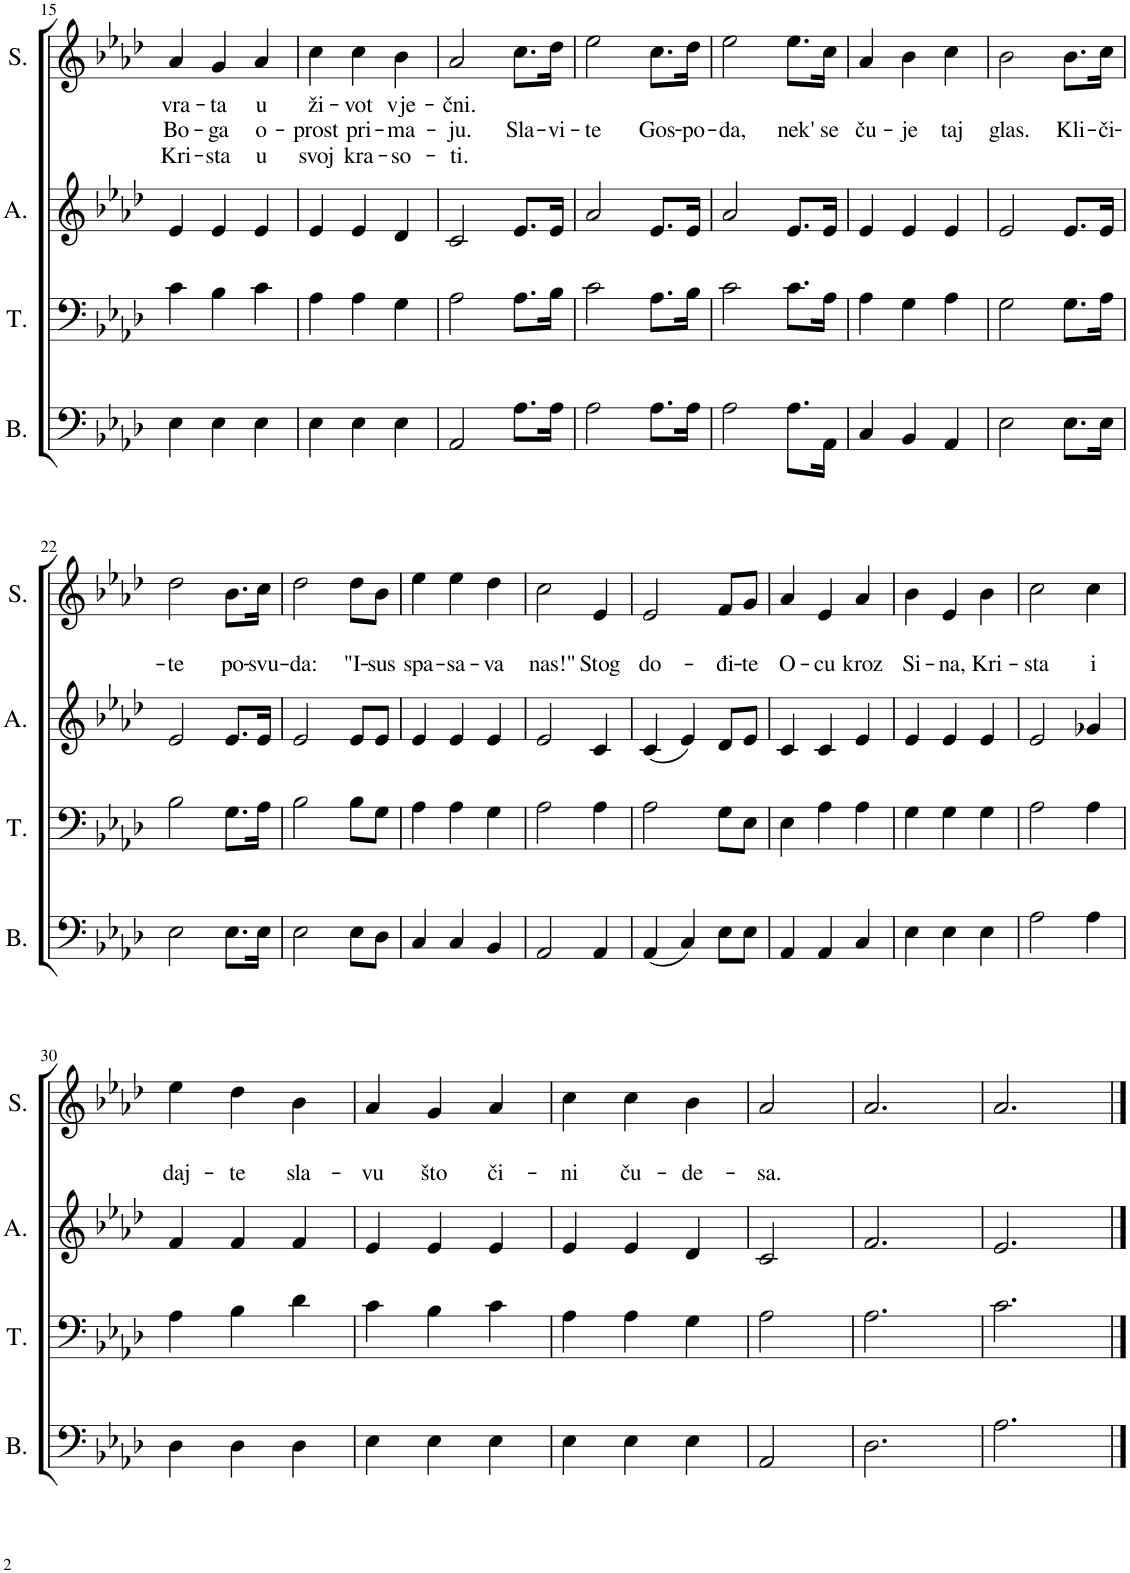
**kern	**kern	**kern	**kern	**text	**text	**text
*part4	*part3	*part2	*part1	*part1	*part1	*part1
*staff4	*staff3	*staff2	*staff1	*staff1	*staff1	*staff1
*I"Bass	*I"Tenor	*I"Alto	*I"Soprano	*	*	*
*I'B.	*I'T.	*I'A.	*I'S.	*	*	*
!!LO:PB:g=z
*clefF4	*clefF4	*clefG2	*clefG2	*	*	*
*k[b-e-a-d-]	*k[b-e-a-d-]	*k[b-e-a-d-]	*k[b-e-a-d-]	*	*	*
*M3/4	*M3/4	*M3/4	*M3/4	*	*	*
=15	=15	=15	=15	=15	=15	=15
!	!	!	!	!LO:LY:b	!LO:LY:b	!LO:LY:b
4E-\	4c\	4e-/	4a-/	vra-	Bo-	Kri-
!	!	!	!	!LO:LY:b	!LO:LY:b	!LO:LY:b
4E-\	4B-\	4e-/	4g/	-ta	-ga	-sta
!	!	!	!	!LO:LY:b	!LO:LY:b	!LO:LY:b
4E-\	4c\	4e-/	4a-/	u	o-	u
=16	=16	=16	=16	=16	=16	=16
!	!	!	!	!LO:LY:b	!LO:LY:b	!LO:LY:b
4E-\	4A-\	4e-/	4cc\	ži-	-prost	svoj
!	!	!	!	!LO:LY:b	!LO:LY:b	!LO:LY:b
4E-\	4A-\	4e-/	4cc\	-vot	pri-	kra-
!	!	!	!	!LO:LY:b	!LO:LY:b	!LO:LY:b
4E-\	4G\	4d-/	4b-\	vje-	-ma-	-so-
=17	=17	=17	=17	=17	=17	=17
!	!	!	!	!LO:LY:b	!LO:LY:b	!LO:LY:b
2AA-/	2A-\	2c/	2a-/	-čni.	-ju.	-ti.
!	!	!	!	!	!LO:LY:b	!
8.A-\L	8.A-\L	8.e-/L	8.cc\L	.	Sla-	.
!	!	!	!	!	!LO:LY:b	!
16A-\Jk	16B-\Jk	16e-/Jk	16dd-\Jk	.	-vi-	.
=18	=18	=18	=18	=18	=18	=18
!	!	!	!	!	!LO:LY:b	!
2A-\	2c\	2a-/	2ee-\	.	-te	.
!	!	!	!	!	!LO:LY:b	!
8.A-\L	8.A-\L	8.e-/L	8.cc\L	.	Gos-	.
!	!	!	!	!	!LO:LY:b	!
16A-\Jk	16B-\Jk	16e-/Jk	16dd-\Jk	.	-po-	.
=19	=19	=19	=19	=19	=19	=19
!	!	!	!	!	!LO:LY:b	!
2A-\	2c\	2a-/	2ee-\	.	-da,	.
!	!	!	!	!	!LO:LY:b	!
8.A-\L	8.c\L	8.e-/L	8.ee-\L	.	nek'	.
!	!	!	!	!	!LO:LY:b	!
16AA-\Jk	16A-\Jk	16e-/Jk	16cc\Jk	.	se	.
=20	=20	=20	=20	=20	=20	=20
!	!	!	!	!	!LO:LY:b	!
4C/	4A-\	4e-/	4a-/	.	ču-	.
!	!	!	!	!	!LO:LY:b	!
4BB-/	4G\	4e-/	4b-\	.	-je	.
!	!	!	!	!	!LO:LY:b	!
4AA-/	4A-\	4e-/	4cc\	.	taj	.
=21	=21	=21	=21	=21	=21	=21
!	!	!	!	!	!LO:LY:b	!
2E-\	2G\	2e-/	2b-\	.	glas.	.
!	!	!	!	!	!LO:LY:b	!
8.E-\L	8.G\L	8.e-/L	8.b-\L	.	Kli-	.
!	!	!	!	!	!LO:LY:b	!
16E-\Jk	16A-\Jk	16e-/Jk	16cc\Jk	.	-či-	.
!!LO:LB:g=z
=22	=22	=22	=22	=22	=22	=22
!	!	!	!	!	!LO:LY:b	!
2E-\	2B-\	2e-/	2dd-\	.	-te	.
!	!	!	!	!	!LO:LY:b	!
8.E-\L	8.G\L	8.e-/L	8.b-\L	.	po-	.
!	!	!	!	!	!LO:LY:b	!
16E-\Jk	16A-\Jk	16e-/Jk	16cc\Jk	.	-svu-	.
=23	=23	=23	=23	=23	=23	=23
!	!	!	!	!	!LO:LY:b	!
2E-\	2B-\	2e-/	2dd-\	.	-da:	.
!	!	!	!	!	!LO:LY:b	!
8E-\L	8B-\L	8e-/L	8dd-\L	.	"I-	.
!	!	!	!	!	!LO:LY:b	!
8D-\J	8G\J	8e-/J	8b-\J	.	-sus	.
=24	=24	=24	=24	=24	=24	=24
!	!	!	!	!	!LO:LY:b	!
4C/	4A-\	4e-/	4ee-\	.	spa-	.
!	!	!	!	!	!LO:LY:b	!
4C/	4A-\	4e-/	4ee-\	.	-sa-	.
!	!	!	!	!	!LO:LY:b	!
4BB-/	4G\	4e-/	4dd-\	.	-va	.
=25	=25	=25	=25	=25	=25	=25
!	!	!	!	!	!LO:LY:b	!
2AA-/	2A-\	2e-/	2cc\	.	nas!"	.
!	!	!	!	!	!LO:LY:b	!
4AA-/	4A-\	4c/	4e-/	.	Stog	.
=26	=26	=26	=26	=26	=26	=26
!	!	!	!	!	!LO:LY:b	!
(4AA-/	2A-\	(4c/	2e-/	.	do-	.
4C/)	.	4e-/)	.	.	.	.
!	!	!	!	!	!LO:LY:b	!
8E-\L	8G\L	8d-/L	8f/L	.	-đi-	.
!	!	!	!	!	!LO:LY:b	!
8E-\J	8E-\J	8e-/J	8g/J	.	-te	.
=27	=27	=27	=27	=27	=27	=27
!	!	!	!	!	!LO:LY:b	!
4AA-/	4E-\	4c/	4a-/	.	O-	.
!	!	!	!	!	!LO:LY:b	!
4AA-/	4A-\	4c/	4e-/	.	-cu	.
!	!	!	!	!	!LO:LY:b	!
4C/	4A-\	4e-/	4a-/	.	kroz	.
=28	=28	=28	=28	=28	=28	=28
!	!	!	!	!	!LO:LY:b	!
4E-\	4G\	4e-/	4b-\	.	Si-	.
!	!	!	!	!	!LO:LY:b	!
4E-\	4G\	4e-/	4e-/	.	-na,	.
!	!	!	!	!	!LO:LY:b	!
4E-\	4G\	4e-/	4b-\	.	Kri-	.
=29	=29	=29	=29	=29	=29	=29
!	!	!	!	!	!LO:LY:b	!
2A-\	2A-\	2e-/	2cc\	.	-sta	.
!	!	!	!	!	!LO:LY:b	!
4A-\	4A-\	4g-X/	4cc\	.	i	.
!!LO:LB:g=z
=30	=30	=30	=30	=30	=30	=30
!	!	!	!	!	!LO:LY:b	!
4D-\	4A-\	4f/	4ee-\	.	daj-	.
!	!	!	!	!	!LO:LY:b	!
4D-\	4B-\	4f/	4dd-\	.	-te	.
!	!	!	!	!	!LO:LY:b	!
4D-\	4d-\	4f/	4b-\	.	sla-	.
=31	=31	=31	=31	=31	=31	=31
!	!	!	!	!	!LO:LY:b	!
4E-\	4c\	4e-/	4a-/	.	-vu	.
!	!	!	!	!	!LO:LY:b	!
4E-\	4B-\	4e-/	4g/	.	što	.
!	!	!	!	!	!LO:LY:b	!
4E-\	4c\	4e-/	4a-/	.	či-	.
=32	=32	=32	=32	=32	=32	=32
!	!	!	!	!	!LO:LY:b	!
4E-\	4A-\	4e-/	4cc\	.	-ni	.
!	!	!	!	!	!LO:LY:b	!
4E-\	4A-\	4e-/	4cc\	.	ču-	.
!	!	!	!	!	!LO:LY:b	!
4E-\	4G\	4d-/	4b-\	.	-de-	.
=33	=33	=33	=33	=33	=33	=33
!	!	!	!	!	!LO:LY:b	!
2AA-/	2A-\	2c/	2a-/	.	-sa.	.
=34	=34	=34	=34	=34	=34	=34
2.D-\	2.A-\	2.f/	2.a-/	.	.	.
=35	=35	=35	=35	=35	=35	=35
2.A-\	2.c\	2.e-/	2.a-/	.	.	.
==	==	==	==	==	==	==
*-	*-	*-	*-	*-	*-	*-
